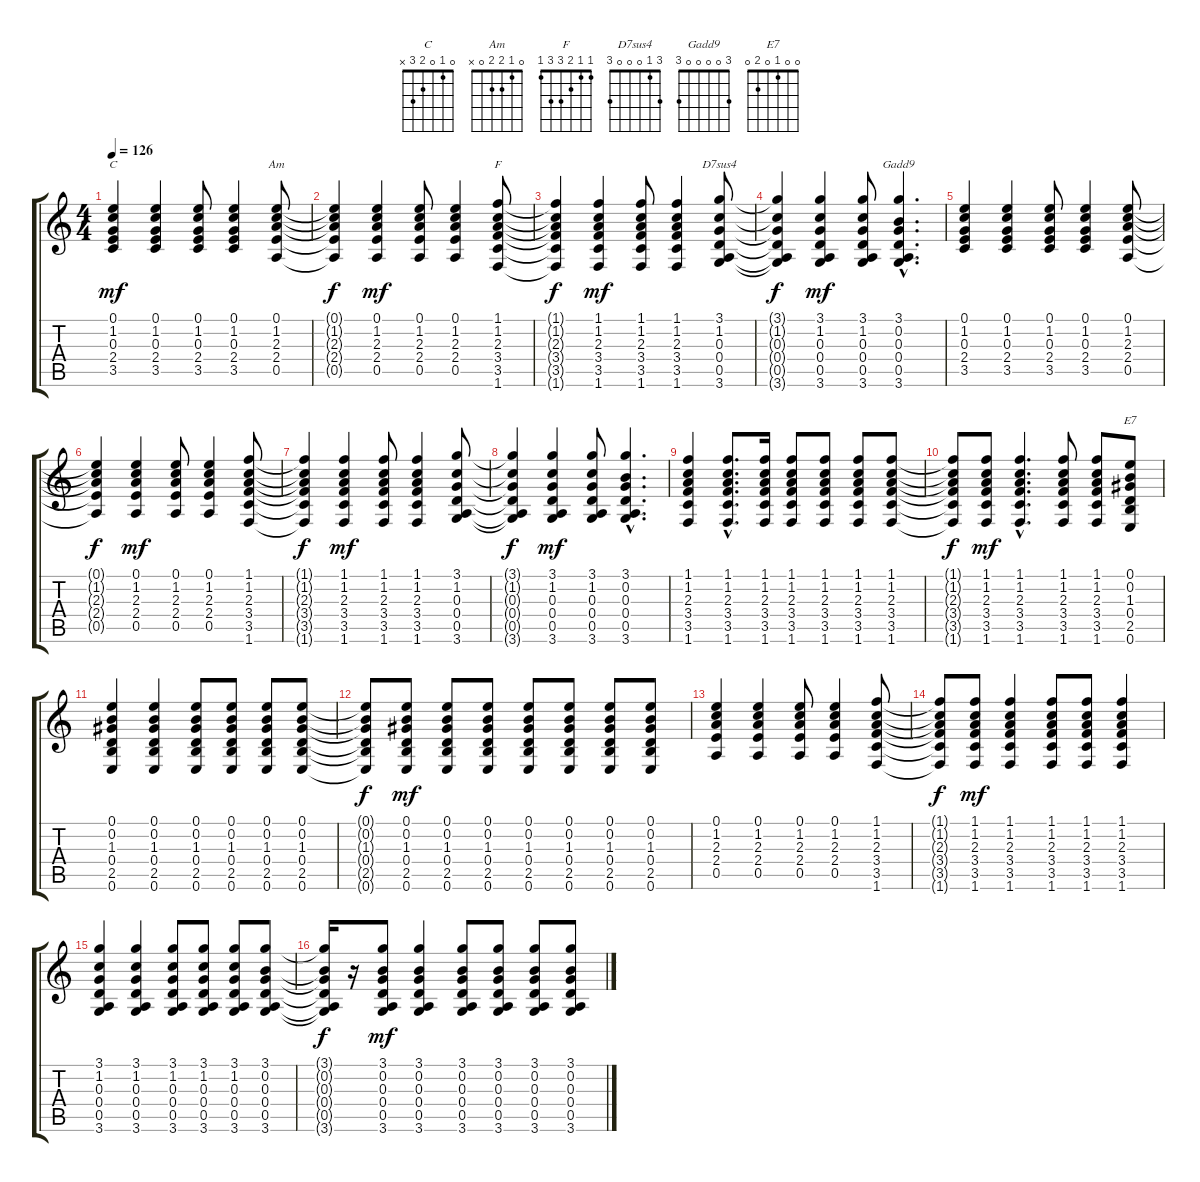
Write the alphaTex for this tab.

\track "" {instrument acousticguitarsteel}
\staff {score tabs}
\tuning (E4 B3 G3 D3 A2 E2) {hide}
\chord ("C" 0 1 0 2 3 x)
\chord ("Am" 0 1 2 2 0 x)
\chord ("F" 1 1 2 3 3 1)
\chord ("D7sus4" 3 1 0 0 0 3)
\chord ("Gadd9" 3 0 0 0 0 3)
\chord ("E7" 0 0 1 0 2 0)
\ts (4 4)
\tempo 126
\clef g2
\ks c
(0.1 1.2 0.3 2.4 3.5).4{ch "C" dy mf} (0.1 1.2 0.3 2.4 3.5).4 (0.1 1.2 0.3 2.4 3.5).8 (0.1 1.2 0.3 2.4 3.5).4 (0.1 1.2 2.3 2.4 0.5).8{ch "Am"} |
(0.1{t} 1.2{t} 2.3{t} 2.4{t} 0.5{t}).4{dy f} (0.1 1.2 2.3 2.4 0.5).4{dy mf} (0.1 1.2 2.3 2.4 0.5).8 (0.1 1.2 2.3 2.4 0.5).4 (1.1 1.2 2.3 3.4 3.5 1.6).8{ch "F"} |
(1.1{t} 1.2{t} 2.3{t} 3.4{t} 3.5{t} 1.6{t}).4{dy f} (1.1 1.2 2.3 3.4 3.5 1.6).4{dy mf} (1.1 1.2 2.3 3.4 3.5 1.6).8 (1.1 1.2 2.3 3.4 3.5 1.6).4 (3.1 1.2 0.3 0.4 0.5 3.6).8{ch "D7sus4"} |
(3.1{t} 1.2{t} 0.3{t} 0.4{t} 0.5{t} 3.6{t}).4{dy f} (3.1 1.2 0.3 0.4 0.5 3.6).4{dy mf} (3.1 1.2 0.3 0.4 0.5 3.6).8 (3.1{hac} 0.2{hac} 0.3{hac} 0.4{hac} 0.5{hac} 3.6{hac}).4{d ch "Gadd9"} |
(0.1 1.2 0.3 2.4 3.5).4 (0.1 1.2 0.3 2.4 3.5).4 (0.1 1.2 0.3 2.4 3.5).8 (0.1 1.2 0.3 2.4 3.5).4 (0.1 1.2 2.3 2.4 0.5).8 |
(0.1{t} 1.2{t} 2.3{t} 2.4{t} 0.5{t}).4{dy f} (0.1 1.2 2.3 2.4 0.5).4{dy mf} (0.1 1.2 2.3 2.4 0.5).8 (0.1 1.2 2.3 2.4 0.5).4 (1.1 1.2 2.3 3.4 3.5 1.6).8 |
(1.1{t} 1.2{t} 2.3{t} 3.4{t} 3.5{t} 1.6{t}).4{dy f} (1.1 1.2 2.3 3.4 3.5 1.6).4{dy mf} (1.1 1.2 2.3 3.4 3.5 1.6).8 (1.1 1.2 2.3 3.4 3.5 1.6).4 (3.1 1.2 0.3 0.4 0.5 3.6).8 |
(3.1{t} 1.2{t} 0.3{t} 0.4{t} 0.5{t} 3.6{t}).4{dy f} (3.1 1.2 0.3 0.4 0.5 3.6).4{dy mf} (3.1 1.2 0.3 0.4 0.5 3.6).8 (3.1{hac} 0.2{hac} 0.3{hac} 0.4{hac} 0.5{hac} 3.6{hac}).4{d} |
(1.1 1.2 2.3 3.4 3.5 1.6).4 (1.1{hac} 1.2{hac} 2.3{hac} 3.4{hac} 3.5{hac} 1.6{hac}).8{d} (1.1 1.2 2.3 3.4 3.5 1.6).16 (1.1 1.2 2.3 3.4 3.5 1.6).8 (1.1 1.2 2.3 3.4 3.5 1.6).8 (1.1 1.2 2.3 3.4 3.5 1.6).8 (1.1 1.2 2.3 3.4 3.5 1.6).8 |
(1.1{t} 1.2{t} 2.3{t} 3.4{t} 3.5{t} 1.6{t}).8{dy f} (1.1 1.2 2.3 3.4 3.5 1.6).8{dy mf} (1.1{hac} 1.2{hac} 2.3{hac} 3.4{hac} 3.5{hac} 1.6{hac}).4{d} (1.1 1.2 2.3 3.4 3.5 1.6).8 (1.1 1.2 2.3 3.4 3.5 1.6).8 (0.1 0.2 1.3 0.4 2.5 0.6).8{ch "E7"} |
(0.1 0.2 1.3 0.4 2.5 0.6).4 (0.1 0.2 1.3 0.4 2.5 0.6).4 (0.1 0.2 1.3 0.4 2.5 0.6).8 (0.1 0.2 1.3 0.4 2.5 0.6).8 (0.1 0.2 1.3 0.4 2.5 0.6).8 (0.1 0.2 1.3 0.4 2.5 0.6).8 |
(0.1{t} 0.2{t} 1.3{t} 0.4{t} 2.5{t} 0.6{t}).8{dy f} (0.1 0.2 1.3 0.4 2.5 0.6).8{dy mf} (0.1 0.2 1.3 0.4 2.5 0.6).8 (0.1 0.2 1.3 0.4 2.5 0.6).8 (0.1 0.2 1.3 0.4 2.5 0.6).8 (0.1 0.2 1.3 0.4 2.5 0.6).8 (0.1 0.2 1.3 0.4 2.5 0.6).8 (0.1 0.2 1.3 0.4 2.5 0.6).8 |
(0.1 1.2 2.3 2.4 0.5).4 (0.1 1.2 2.3 2.4 0.5).4 (0.1 1.2 2.3 2.4 0.5).8 (0.1 1.2 2.3 2.4 0.5).4 (1.1 1.2 2.3 3.4 3.5 1.6).8 |
(1.1{t} 1.2{t} 2.3{t} 3.4{t} 3.5{t} 1.6{t}).8{dy f} (1.1 1.2 2.3 3.4 3.5 1.6).8{dy mf} (1.1 1.2 2.3 3.4 3.5 1.6).4 (1.1 1.2 2.3 3.4 3.5 1.6).8 (1.1 1.2 2.3 3.4 3.5 1.6).8 (1.1 1.2 2.3 3.4 3.5 1.6).4 |
(3.1 1.2 0.3 0.4 0.5 3.6).4 (3.1 1.2 0.3 0.4 0.5 3.6).4 (3.1 1.2 0.3 0.4 0.5 3.6).8 (3.1 1.2 0.3 0.4 0.5 3.6).8 (3.1 1.2 0.3 0.4 0.5 3.6).8 (3.1 0.2 0.3 0.4 0.5 3.6).8 |
(3.1{t} 0.2{t} 0.3{t} 0.4{t} 0.5{t} 3.6{t}).16{dy f} r.16 (3.1 0.2 0.3 0.4 0.5 3.6).8{dy mf} (3.1 0.2 0.3 0.4 0.5 3.6).4 (3.1 0.2 0.3 0.4 0.5 3.6).8 (3.1 0.2 0.3 0.4 0.5 3.6).8 (3.1 0.2 0.3 0.4 0.5 3.6).8 (3.1 0.2 0.3 0.4 0.5 3.6).8
